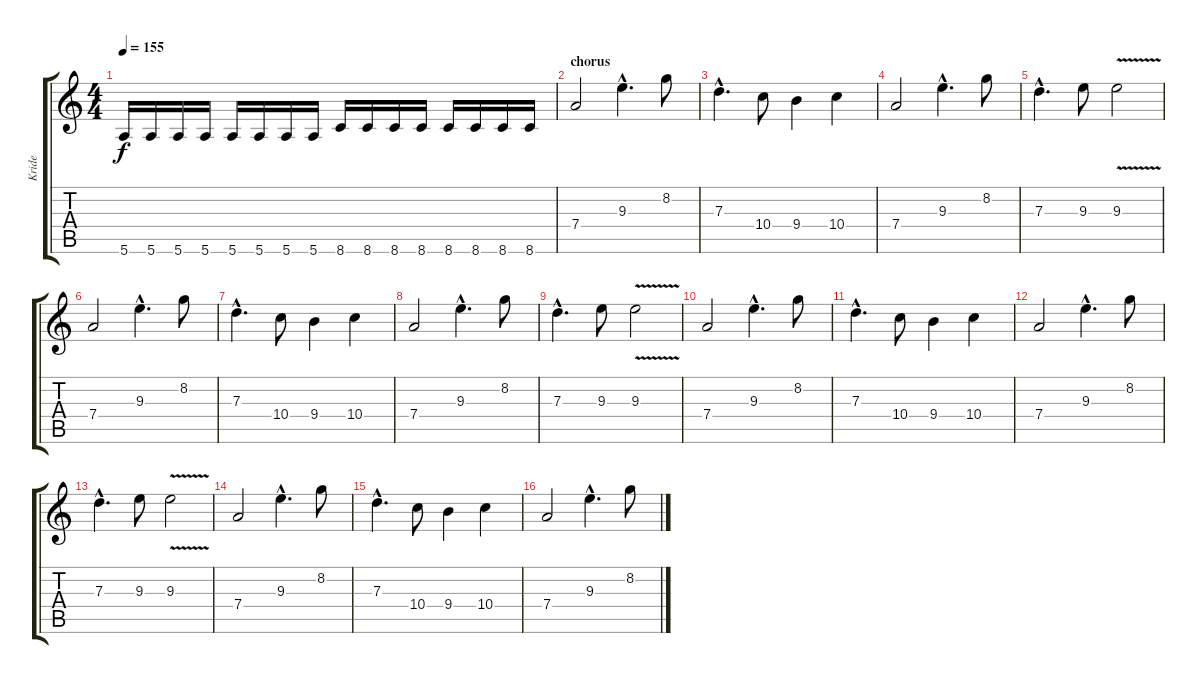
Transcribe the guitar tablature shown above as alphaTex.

\track ("Kride" "Kride") {instrument distortionguitar}
\staff {score tabs}
\tuning (E4 B3 G3 D3 A2 E2) {hide}
\ts (4 4)
\tempo 155
\clef g2
\ks c
5.6.16{dy f} 5.6.16 5.6.16 5.6.16 5.6.16 5.6.16 5.6.16 5.6.16 8.6.16 8.6.16 8.6.16 8.6.16 8.6.16 8.6.16 8.6.16 8.6.16 |
\section ("" "chorus")
7.4.2 9.3{hac}.4{d} 8.2.8 |
7.3{hac}.4{d} 10.4.8 9.4.4 10.4.4 |
7.4.2 9.3{hac}.4{d} 8.2.8 |
7.3{hac}.4{d} 9.3.8 9.3{v}.2 |
7.4.2 9.3{hac}.4{d} 8.2.8 |
7.3{hac}.4{d} 10.4.8 9.4.4 10.4.4 |
7.4.2 9.3{hac}.4{d} 8.2.8 |
7.3{hac}.4{d} 9.3.8 9.3{v}.2 |
7.4.2 9.3{hac}.4{d} 8.2.8 |
7.3{hac}.4{d} 10.4.8 9.4.4 10.4.4 |
7.4.2 9.3{hac}.4{d} 8.2.8 |
7.3{hac}.4{d} 9.3.8 9.3{v}.2 |
7.4.2 9.3{hac}.4{d} 8.2.8 |
7.3{hac}.4{d} 10.4.8 9.4.4 10.4.4 |
7.4.2 9.3{hac}.4{d} 8.2.8
